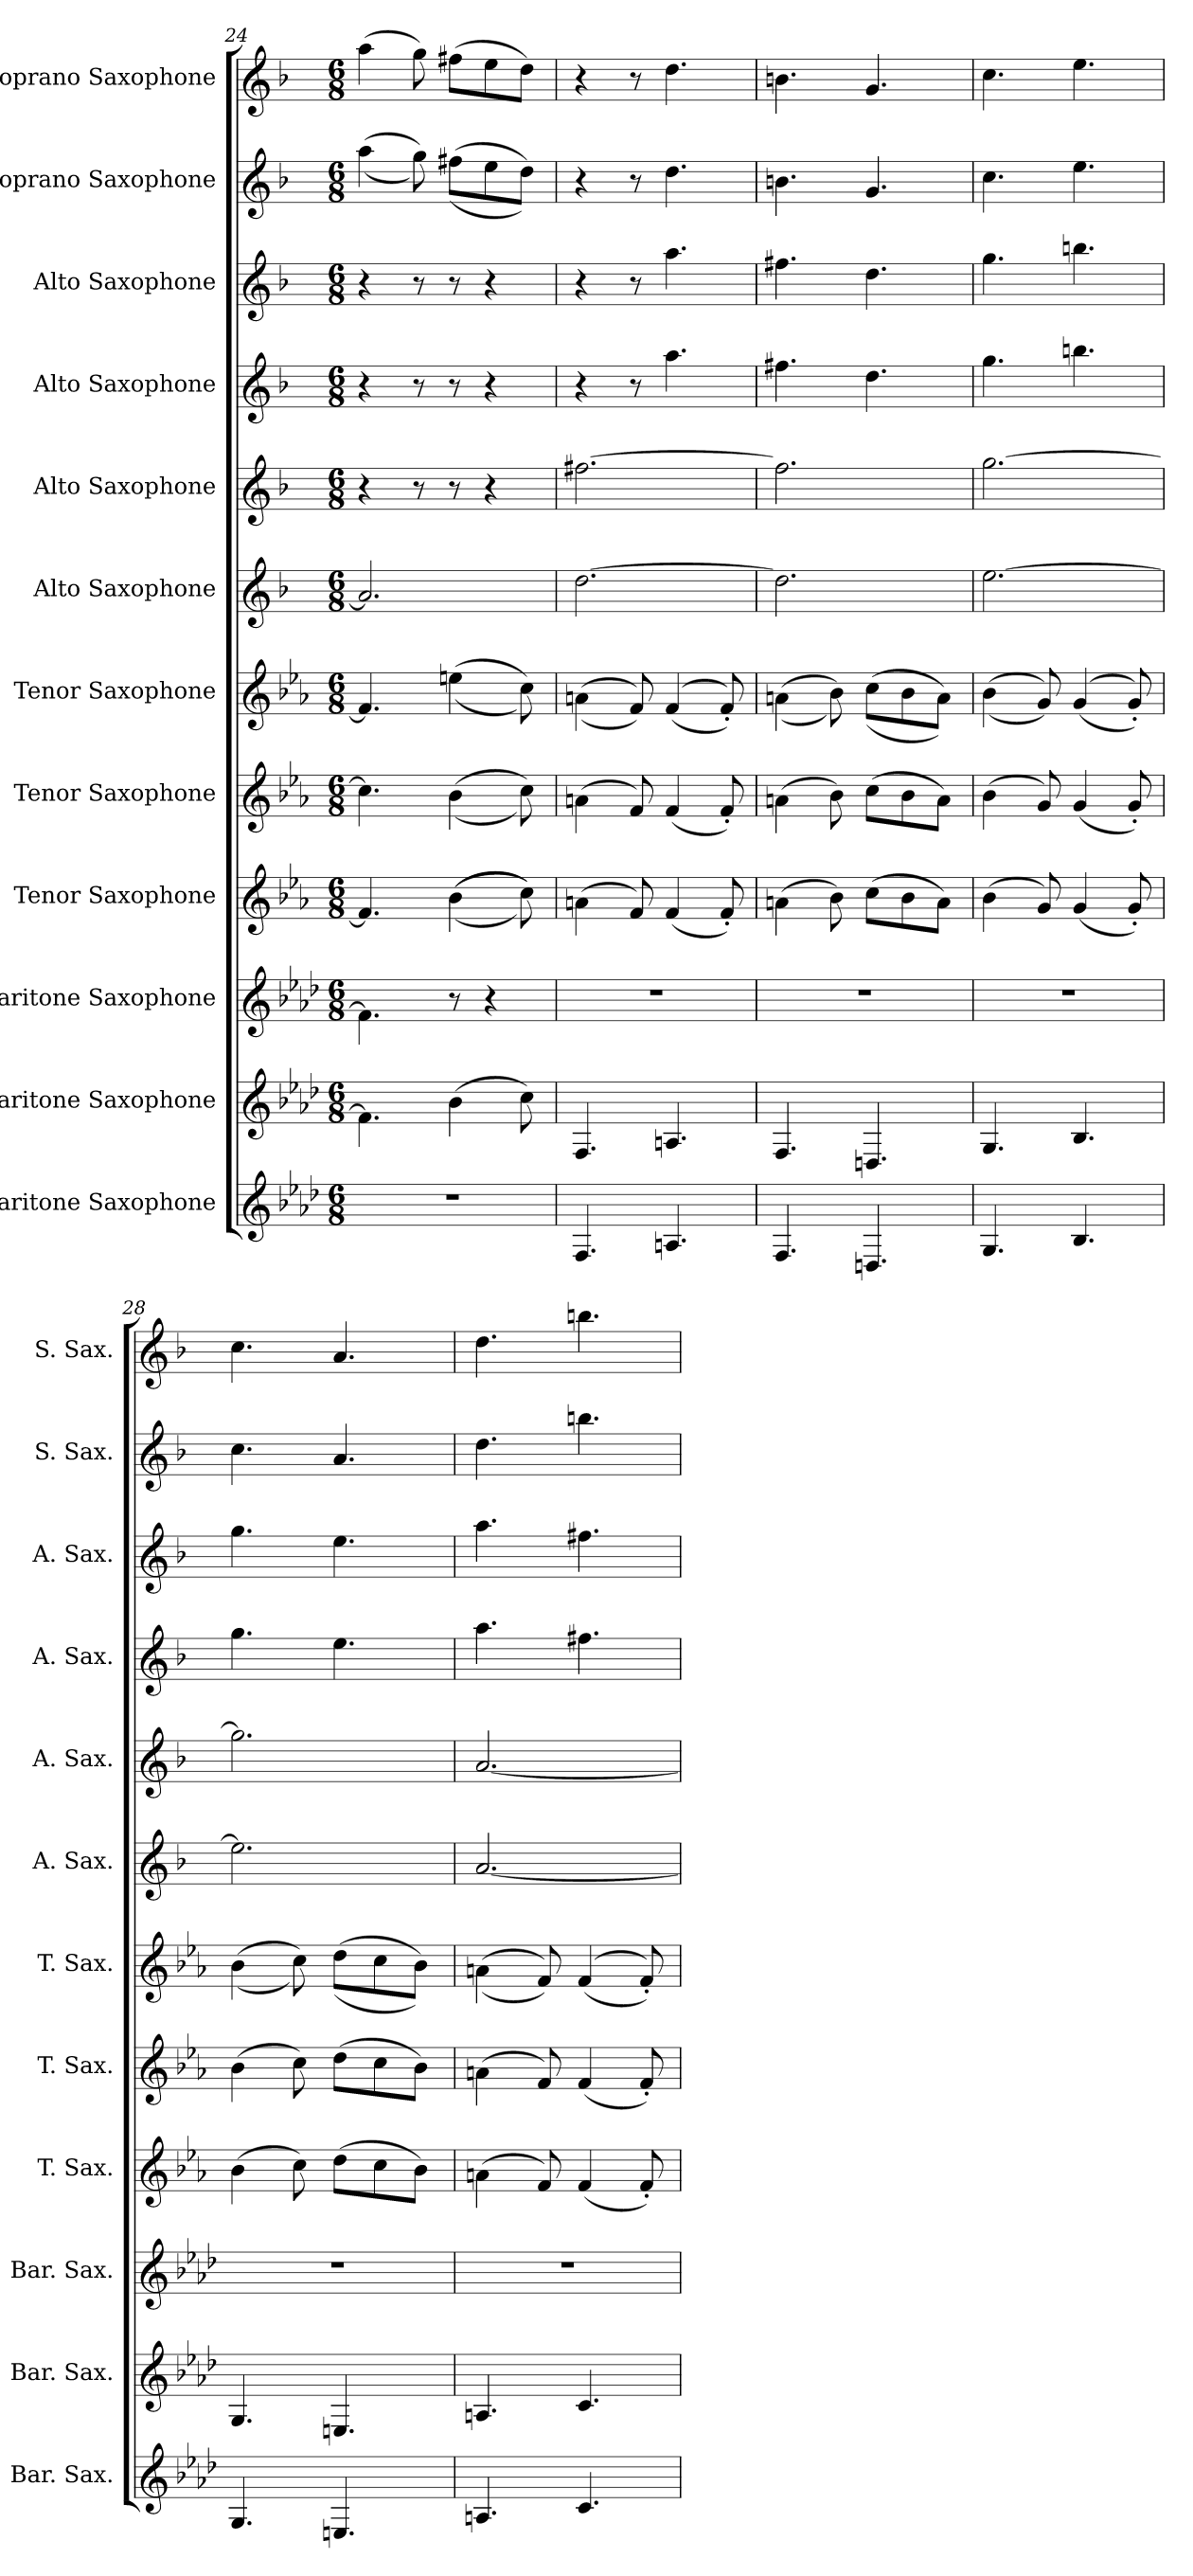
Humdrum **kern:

**kern	**kern	**kern	**kern	**kern	**kern	**kern	**kern	**kern	**kern	**kern	**kern
*part12	*part11	*part10	*part9	*part8	*part7	*part6	*part5	*part4	*part3	*part2	*part1
*staff12	*staff11	*staff10	*staff9	*staff8	*staff7	*staff6	*staff5	*staff4	*staff3	*staff2	*staff1
*I"Baritone Saxophone	*I"Baritone Saxophone	*I"Baritone Saxophone	*I"Tenor Saxophone	*I"Tenor Saxophone	*I"Tenor Saxophone	*I"Alto Saxophone	*I"Alto Saxophone	*I"Alto Saxophone	*I"Alto Saxophone	*I"Soprano Saxophone	*I"Soprano Saxophone
*I'Bar. Sax.	*I'Bar. Sax.	*I'Bar. Sax.	*I'T. Sax.	*I'T. Sax.	*I'T. Sax.	*I'A. Sax.	*I'A. Sax.	*I'A. Sax.	*I'A. Sax.	*I'S. Sax.	*I'S. Sax.
!!LO:PB:g=z
*clefG2	*clefG2	*clefG2	*clefG2	*clefG2	*clefG2	*clefG2	*clefG2	*clefG2	*clefG2	*clefG2	*clefG2
*ITrd12c21	*ITrd12c21	*ITrd12c21	*ITrd8c14	*ITrd8c14	*ITrd8c14	*ITrd5c9	*ITrd5c9	*ITrd5c9	*ITrd5c9	*ITrd1c2	*ITrd1c2
*k[b-e-a-d-]	*k[b-e-a-d-]	*k[b-e-a-d-]	*k[b-e-a-]	*k[b-e-a-]	*k[b-e-a-]	*k[b-e-a-d-]	*k[b-e-a-d-]	*k[b-e-a-d-]	*k[b-e-a-d-]	*k[b-e-a-]	*k[b-e-a-]
*M6/8	*M6/8	*M6/8	*M6/8	*M6/8	*M6/8	*M6/8	*M6/8	*M6/8	*M6/8	*M6/8	*M6/8
=24	=24	=24	=24	=24	=24	=24	=24	=24	=24	=24	=24
2.r	4.F\]	4.F\]	4.F/]	4.c\]	4.F/]	2.c/]	4r	4r	4r	((4gg\	(4gg\
.	.	.	.	.	.	.	8r	8r	8r	8ff\))	8ff\)
.	(4B-\	8r	(((4B-\	((4B-\	((4en\	.	8r	8r	8r	((8een\L	(8een\L
.	.	4r	.	.	.	.	4r	4r	4r	8dd\	8dd\
.	8c\)	.	8c\)))	8c\))	8c\))	.	.	.	.	8cc\J))	8cc\J)
=25	=25	=25	=25	=25	=25	=25	=25	=25	=25	=25	=25
4.FF/	4.FF/	2.r	(4An\	(4An\	((4An\	[2.f\	[2.an\	4r	4r	4r	4r
.	.	.	8F/)	8F/)	8F/))	.	.	8r	8r	8r	8r
4.AAn/	4.AAn/	.	(4F/	(4F/	((4F/	.	.	4.cc\	4.cc\	4.cc\	4.cc\
.	.	.	8F'/)	8F'/)	8F'/))	.	.	.	.	.	.
=26	=26	=26	=26	=26	=26	=26	=26	=26	=26	=26	=26
4.FF/	4.FF/	2.r	(4An\	(4An\	((4An\	2.f\]	2.a\]	4.an\	4.an\	4.an\	4.an\
.	.	.	8B-\)	8B-\)	8B-\))	.	.	.	.	.	.
4.DDn/	4.DDn/	.	(8c\L	(8c\L	((8c\L	.	.	4.f\	4.f\	4.f/	4.f/
.	.	.	8B-\	8B-\	8B-\	.	.	.	.	.	.
.	.	.	8A\J)	8A\J)	8A\J))	.	.	.	.	.	.
=27	=27	=27	=27	=27	=27	=27	=27	=27	=27	=27	=27
4.GG/	4.GG/	2.r	(4B-\	(4B-\	((4B-\	[2.g\	[2.b-\	4.b-\	4.b-\	4.b-\	4.b-\
.	.	.	8G/)	8G/)	8G/))	.	.	.	.	.	.
4.BB-/	4.BB-/	.	(4G/	(4G/	((4G/	.	.	4.ddn\	4.ddn\	4.dd\	4.dd\
.	.	.	8G'/)	8G'/)	8G'/))	.	.	.	.	.	.
=28	=28	=28	=28	=28	=28	=28	=28	=28	=28	=28	=28
4.GG/	4.GG/	2.r	(4B-\	(4B-\	((4B-\	2.g\]	2.b-\]	4.b-\	4.b-\	4.b-\	4.b-\
.	.	.	8c\)	8c\)	8c\))	.	.	.	.	.	.
4.EEn/	4.EEn/	.	(8d\L	(8d\L	((8d\L	.	.	4.g\	4.g\	4.g/	4.g/
.	.	.	8c\	8c\	8c\	.	.	.	.	.	.
.	.	.	8B-\J)	8B-\J)	8B-\J))	.	.	.	.	.	.
=29	=29	=29	=29	=29	=29	=29	=29	=29	=29	=29	=29
4.AAn/	4.AAn/	2.r	(4An\	(4An\	((4An\	[2.c/	[2.c/	4.cc\	4.cc\	4.cc\	4.cc\
.	.	.	8F/)	8F/)	8F/))	.	.	.	.	.	.
4.C/	4.C/	.	(4F/	(4F/	((4F/	.	.	4.an\	4.an\	4.aan\	4.aan\
.	.	.	8F'/)	8F'/)	8F'/))	.	.	.	.	.	.
=	=	=	=	=	=	=	=	=	=	=	=
*-	*-	*-	*-	*-	*-	*-	*-	*-	*-	*-	*-
